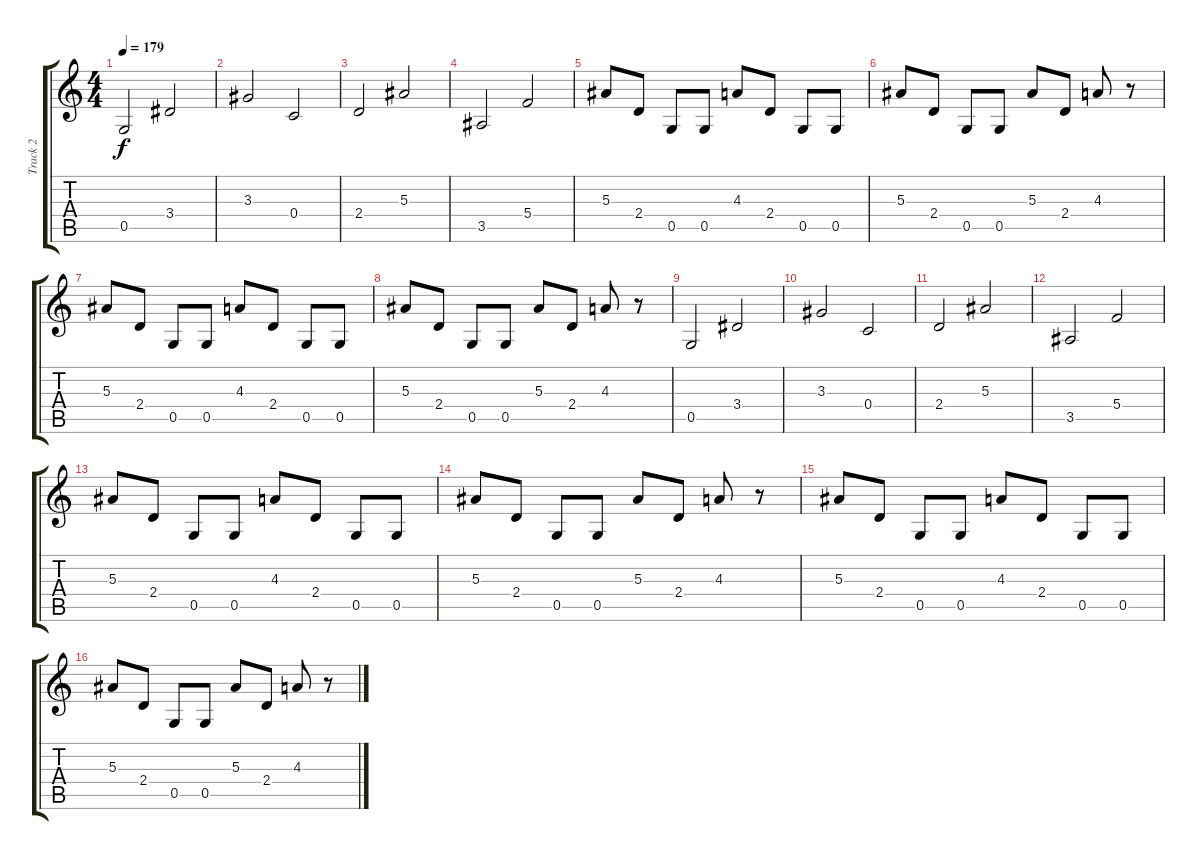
\track ("Track 2" "Track 2") {instrument overdrivenguitar}
\staff {score tabs}
\tuning (D4 A3 F3 C3 G2 D2) {hide}
\ts (4 4)
\tempo 179
\clef g2
\ks c
0.5.2{dy f} 3.4.2 |
3.3.2 0.4.2 |
2.4.2 5.3.2 |
3.5.2 5.4.2 |
5.3.8 2.4.8 0.5.8 0.5.8 4.3.8 2.4.8 0.5.8 0.5.8 |
5.3.8 2.4.8 0.5.8 0.5.8 5.3.8 2.4.8 4.3.8 r.8 |
5.3.8 2.4.8 0.5.8 0.5.8 4.3.8 2.4.8 0.5.8 0.5.8 |
5.3.8 2.4.8 0.5.8 0.5.8 5.3.8 2.4.8 4.3.8 r.8 |
0.5.2 3.4.2 |
3.3.2 0.4.2 |
2.4.2 5.3.2 |
3.5.2 5.4.2 |
5.3.8 2.4.8 0.5.8 0.5.8 4.3.8 2.4.8 0.5.8 0.5.8 |
5.3.8 2.4.8 0.5.8 0.5.8 5.3.8 2.4.8 4.3.8 r.8 |
5.3.8 2.4.8 0.5.8 0.5.8 4.3.8 2.4.8 0.5.8 0.5.8 |
5.3.8 2.4.8 0.5.8 0.5.8 5.3.8 2.4.8 4.3.8 r.8
